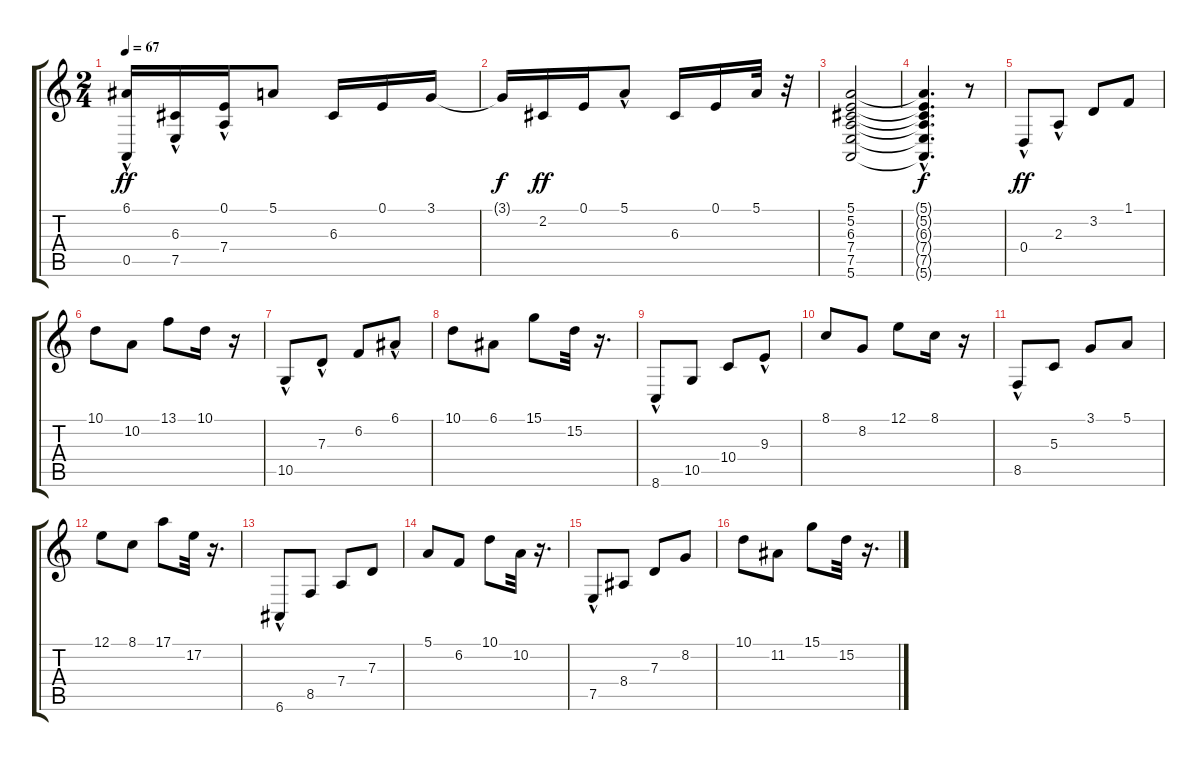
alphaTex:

\track "" {instrument electricpiano1}
\staff {score tabs}
\tuning (E4 B3 G3 D3 A2 E2) {hide}
\ts (2 4)
\tempo 67
\clef g2
\ks c
(6.1{hac} 0.5{hac}).16{dy ff} (6.3 7.5{hac}).16 (0.1 7.4{hac}).16 5.1.8 6.3.16 0.1.16 3.1.16 |
3.1{t}.16{dy f} 2.2.16{dy ff} 0.1.16 5.1{hac}.8 6.3.16 0.1.16 5.1.32 r.32 |
(5.1 5.2 6.3 7.4 7.5 5.6).2 |
(5.1{hac t} 5.2{hac t} 6.3{hac t} 7.4{hac t} 7.5{hac t} 5.6{hac t}).4{d dy f} r.8 |
0.4{hac}.8{dy ff} 2.3{hac}.8 3.2.8 1.1.8 |
10.1.8 10.2.8 13.1.8 10.1.16 r.16 |
10.5{hac}.8 7.3{hac}.8 6.2.8 6.1{hac}.8 |
10.1.8 6.1.8 15.1.8 15.2.32 r.16{d} |
8.6{hac}.8 10.5.8 10.4.8 9.3{hac}.8 |
8.1.8 8.2.8 12.1.8 8.1.16 r.16 |
8.5{hac}.8 5.3.8 3.1.8 5.1.8 |
12.1.8 8.1.8 17.1.8 17.2.32 r.16{d} |
6.6{hac}.8 8.5.8 7.4.8 7.3.8 |
5.1.8 6.2.8 10.1.8 10.2.32 r.16{d} |
7.5{hac}.8 8.4.8 7.3.8 8.2.8 |
10.1.8 11.2.8 15.1.8 15.2.32 r.16{d}
